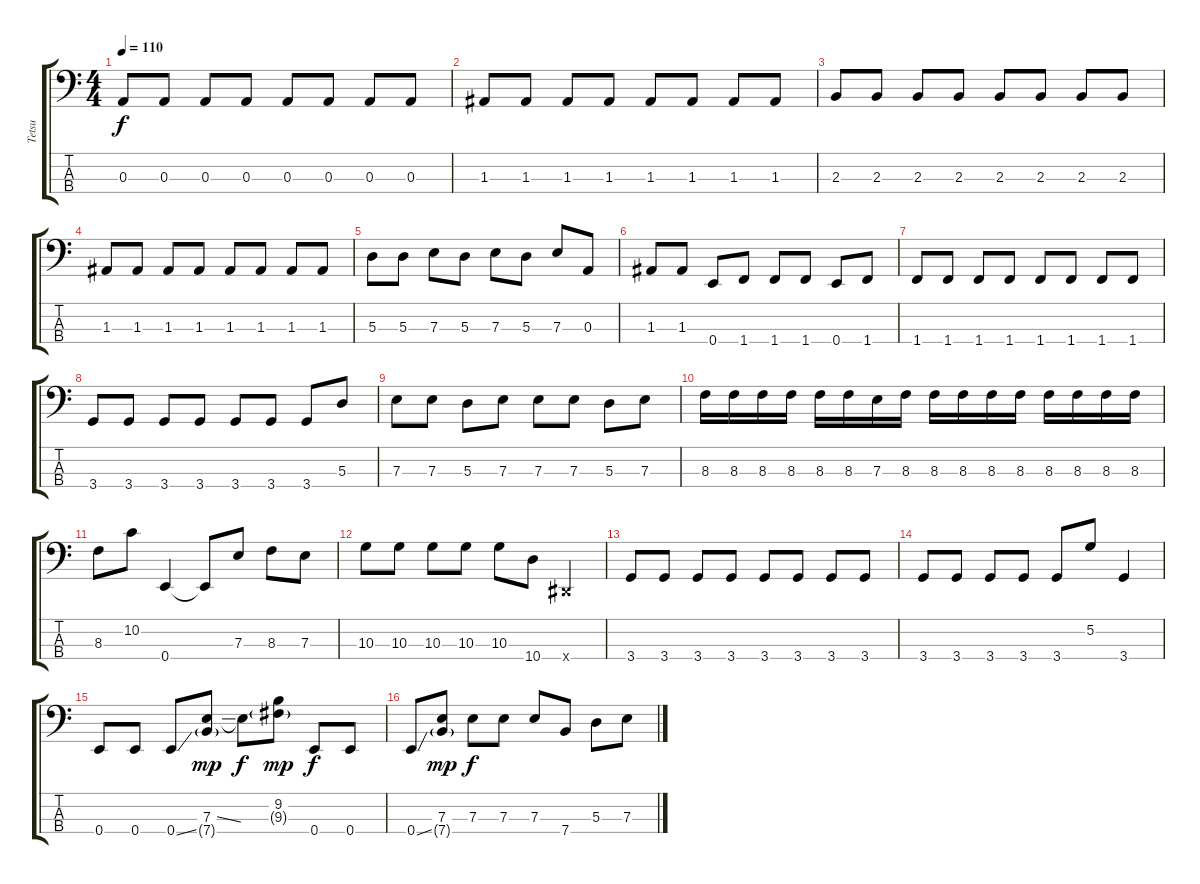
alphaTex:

\track ("Tetsu" "Tetsu") {instrument electricbasspick}
\staff {score tabs}
\tuning (G2 D2 A1 E1) {hide}
\ts (4 4)
\tempo 110
\clef f4
\ks c
0.3.8{dy f} 0.3.8 0.3.8 0.3.8 0.3.8 0.3.8 0.3.8 0.3.8 |
1.3.8 1.3.8 1.3.8 1.3.8 1.3.8 1.3.8 1.3.8 1.3.8 |
2.3.8 2.3.8 2.3.8 2.3.8 2.3.8 2.3.8 2.3.8 2.3.8 |
1.3.8 1.3.8 1.3.8 1.3.8 1.3.8 1.3.8 1.3.8 1.3.8 |
5.3.8 5.3.8 7.3.8 5.3.8 7.3.8 5.3.8 7.3.8 0.3.8 |
1.3.8 1.3.8 0.4.8 1.4.8 1.4.8 1.4.8 0.4.8 1.4.8 |
1.4.8 1.4.8 1.4.8 1.4.8 1.4.8 1.4.8 1.4.8 1.4.8 |
3.4.8 3.4.8 3.4.8 3.4.8 3.4.8 3.4.8 3.4.8 5.3.8 |
7.3.8 7.3.8 5.3.8 7.3.8 7.3.8 7.3.8 5.3.8 7.3.8 |
8.3.16 8.3.16 8.3.16 8.3.16 8.3.16 8.3.16 7.3.16 8.3.16 8.3.16 8.3.16 8.3.16 8.3.16 8.3.16 8.3.16 8.3.16 8.3.16 |
8.3.8 10.2.8 0.4.4 0.4{t}.8 7.3.8 8.3.8 7.3.8 |
10.3.8 10.3.8 10.3.8 10.3.8 10.3.8 10.4.8 -1.4{x}.4 |
3.4.8 3.4.8 3.4.8 3.4.8 3.4.8 3.4.8 3.4.8 3.4.8 |
3.4.8 3.4.8 3.4.8 3.4.8 3.4.8 5.2.8 3.4.4 |
0.4.8 0.4.8 0.4{ss}.8 (7.3{ss} 7.4{g}).8{dy mp} 7.3{t}.8{dy f} (9.2 9.3{g}).8{dy mp} 0.4.8{dy f} 0.4.8 |
0.4{ss}.8 (7.3 7.4{g}).8{dy mp} 7.3.8{dy f} 7.3.8 7.3.8 7.4.8 5.3.8 7.3.8
